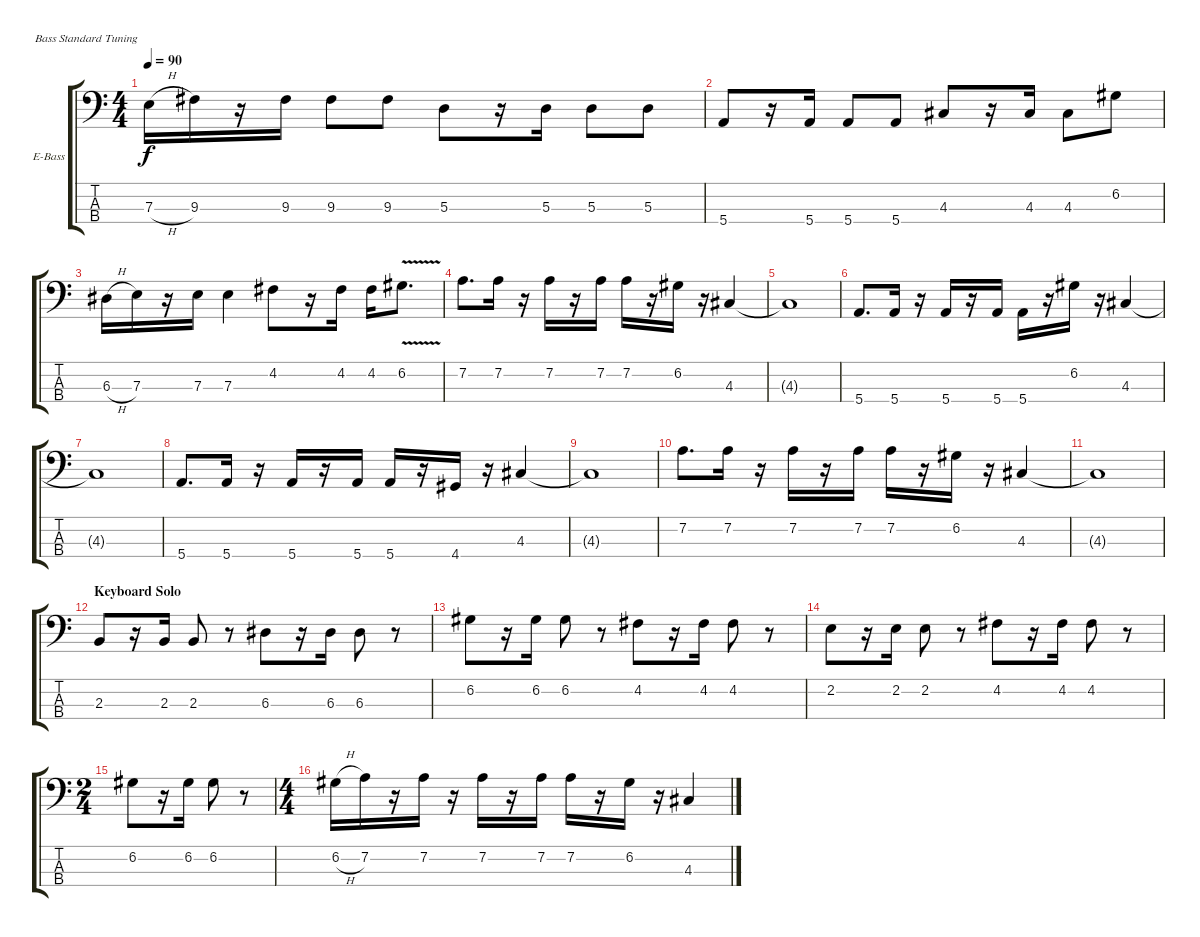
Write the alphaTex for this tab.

\bracketExtendMode groupsimilarinstruments
\firstSystemTrackNameOrientation horizontal
\otherSystemsTrackNameOrientation horizontal
\track ("Bass" "E-Bass") {multiBarRest instrument electricbassfinger}
\staff {score tabs}
\tuning (G2 D2 A1 E1)
\ts (4 4)
\tempo 90
\clef f4
\ks c
7.3{h}.16{dy f} 9.3.16 r.16 9.3.16 9.3.8 9.3.8 5.3.8 r.16 5.3.16 5.3.8 5.3.8 |
5.4.8 r.16 5.4.16 5.4.8 5.4.8 4.3.8 r.16 4.3.16 4.3.8 6.2.8 |
6.3{h}.16 7.3.16 r.16 7.3.16 7.3.4 4.2.8 r.16 4.2.16 4.2.16 6.2{v}.8{d} |
7.2.8{d} 7.2.16 r.16 7.2.16 r.16 7.2.16 7.2.16 r.16 6.2.16 r.16 4.3.4 |
4.3{t}.1 |
5.4.8{d} 5.4.16 r.16 5.4.16 r.16 5.4.16 5.4.16 r.16 6.2.16 r.16 4.3.4 |
4.3{t}.1 |
5.4.8{d} 5.4.16 r.16 5.4.16 r.16 5.4.16 5.4.16 r.16 4.4.16 r.16 4.3.4 |
4.3{t}.1 |
7.2.8{d} 7.2.16 r.16 7.2.16 r.16 7.2.16 7.2.16 r.16 6.2.16 r.16 4.3.4 |
4.3{t}.1 |
\section ("" "Keyboard Solo")
2.3.8 r.16 2.3.16 2.3.8 r.8 6.3.8 r.16 6.3.16 6.3.8 r.8 |
6.2.8 r.16 6.2.16 6.2.8 r.8 4.2.8 r.16 4.2.16 4.2.8 r.8 |
2.2.8 r.16 2.2.16 2.2.8 r.8 4.2.8 r.16 4.2.16 4.2.8 r.8 |
\ts (2 4)
\beaming (8 2 2)
6.2.8 r.16 6.2.16 6.2.8 r.8 |
\ts (4 4)
\beaming (8 2 2 2 2)
6.2{h}.16 7.2.16 r.16 7.2.16 r.16 7.2.16 r.16 7.2.16 7.2.16 r.16 6.2.16 r.16 4.3.4
